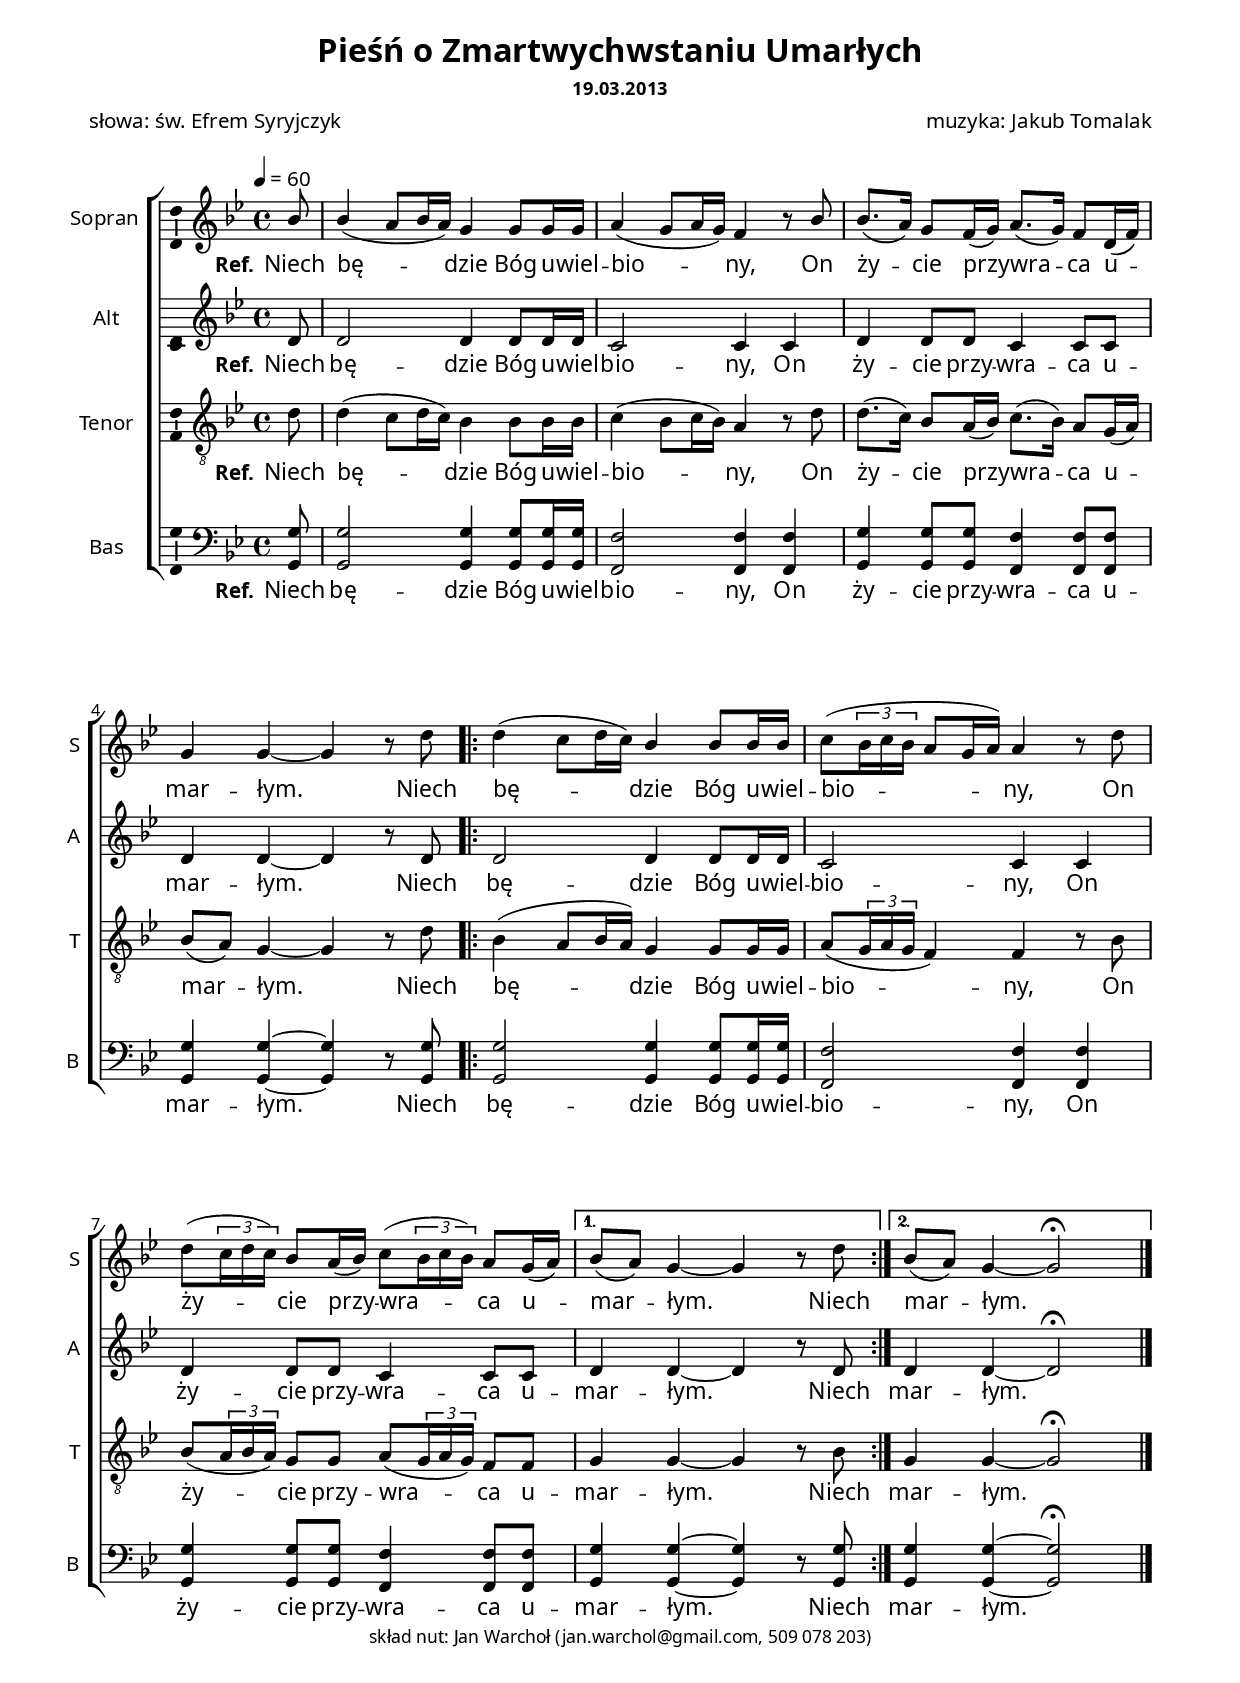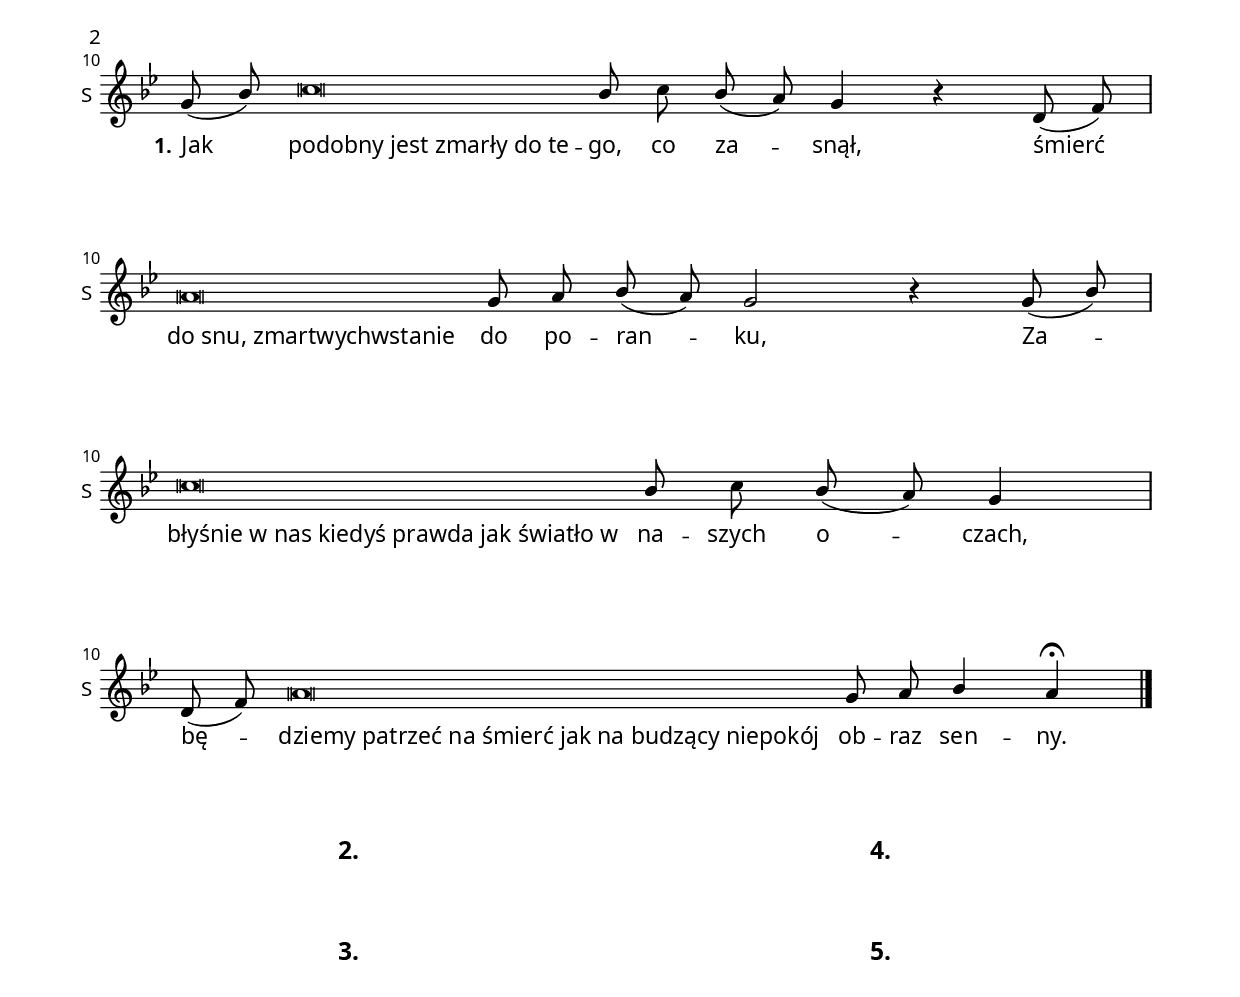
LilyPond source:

\version "2.17.25"
#(ly:set-option 'strokeadjust #t)

\header	{
  title = "Pieśń o Zmartwychwstaniu Umarłych"
  subsubtitle = "19.03.2013"
  poet = "słowa: św. Efrem Syryjczyk"
  composer = "muzyka: Jakub Tomalak"
}
%--------------------------------MELODIA
metrumitp = {
  \key g \minor
  \time 4/4
  \tempo 4 = 60
  \partial 8
}
recytatyw = {
  \once \override NoteHead #'style = #'altdefault
  \once \override LyricText #'X-offset = #-1.5
  \once \override LyricSpace #'minimum-distance = #2
  \once \override LyricHyphen #'minimum-distance = #2
}
melodiaSopranu =
\relative f' {
  \metrumitp
  \override Stem.neutral-direction = #UP
  bes8
  bes4( a8 bes16 a) g4 8 16 16
  a4( g8 a16 g) f4 r8 bes
  bes8.( a16) g8 f16( g) a8.( g16) f8 d16( f)
  g4 4~ 4 r8 d'
  \repeat volta 2 {
    d4(c8 d16 c) bes4 8 16 16
    c8( \tuplet 3/2 { bes16 c bes } a8 g16 a) a4 r8 d
    d8( \tuplet 3/2 { c16 d c) } bes8 a16( bes) c8( \tuplet 3/2 { bes16 c bes) } a8 g16( a)
  }
  \alternative {
    { bes8( a) g4~ 4 r8 d' }
    { bes8( a) g4~ 2\fermata }
  }
  \break
  \cadenzaOn
  g8( bes) \recytatyw c\breve bes8 c bes( a) g4 r d8( f) \bar "|"
  \recytatyw a\breve g8 a bes( a) g2 r4 g8( bes) \bar "|"
  \recytatyw c\breve bes8 c bes( a) g4 \bar "|"
  d8( f) \recytatyw a\breve g8 a bes4 a\fermata \bar "|"
  \cadenzaOff
  \bar "|."
}
melodiaAltu =
\relative f' {
  \metrumitp
  d8
  d2 4 8 16 16
  c2 4 4
  d4 8 8 c4 8 8
  d4 4~4 r8 8
  \repeat volta 2 {
    d2 4 8 16 16
    c2 4 4
    d4 8 8 c4 8 8
  }
  \alternative {
    { d4 4~4 r8 8 }
    { d4 4~2\fermata }
  }
  \bar "|."
}
melodiaTenorow =
\relative f {
  \metrumitp
  d'8
  d4(c8 d16 c) bes4 8 16 16
  c4( bes8 c16 bes) a4 r8 d
  d8.( c16) bes8 a16( bes) c8.( bes16) a8 g16( a)
  bes8( a) g4~ 4 r8 d'
  \repeat volta 2 {
    bes4(a8 bes16 a) g4 8 16 16
    a8( \tuplet 3/2 { g16 a g } f4) f4 r8 bes
    bes8( \tuplet 3/2 { a16 bes a) } g8 8 a8( \tuplet 3/2 { g16 a g) } f8 8
  }
  \alternative {
    { g4 4~ 4 r8 bes }
    { g4 4~ 2\fermata }
  }
  \bar "|."
}
melodiaBasow =
\relative f {
  \metrumitp
  <g g,>8
  <g g,>2 4 8 16 16
  <f f,>2 4 4
  <g g,>4 8 8 <f f,>4 8 8
  <g g,>4 4~4 r8 8
  \repeat volta 2 {
    <g g,>2 4 8 16 16
    <f f,>2 4 4
    <g g,>4 8 8 <f f,>4 8 8
  }
  \alternative {
    { <g g,>4 4~4 r8 8 }
    { <g g,>4 4~2\fermata }
  }
  \bar "|."
}
akordy = \chordmode {
}

%--------------------------------SŁOWA
tekst = \lyricmode {
  \set stanza = "Ref."
  Niech bę -- dzie Bóg u -- wiel -- bio -- ny,
  On ży -- cie przy -- wra -- ca u -- mar -- łym.
  Niech bę -- dzie Bóg u -- wiel -- bio -- ny,
  On ży -- cie przy -- wra -- ca u -- mar -- łym.
  Niech
  mar -- łym.
  \set stanza = "1."
  Jak \recytatyw "podobny jest zmarły do te" -- go, co za -- snął,
  śmierć \recytatyw "do snu, zmartwychwstanie " do po -- ran -- ku,
  Za -- \recytatyw "błyśnie w nas kiedyś prawda jak światło w" na -- szych o -- czach,
  bę -- \recytatyw "dziemy patrzeć na śmierć jak na budzący niepokój" ob -- raz sen -- ny.
}

tekstSopranu = \tekst
tekstAltu = \tekst
tekstTenorow = \tekst
tekstBasow = \tekst

zwrotkaII = \markup {
}
zwrotkaIII = \markup {
}
zwrotkaIV = \markup {
}
zwrotkaV = \markup {
}

%--------------------------------USTAWIENIA

#(set-global-staff-size 18)

\paper {
  indent = 12 \mm
  short-indent = 2 \mm
  left-margin = 15 \mm
  right-margin = 15 \mm

  system-count = 7

  top-markup-spacing #'basic-distance = 8
  markup-system-spacing #'basic-distance = 18
  system-system-spacing #'basic-distance = 18
  score-markup-spacing #'basic-distance = 15

  #(define fonts
     (make-pango-font-tree "antpolt"
       "Nimbus Sans"
       "Luxi Mono"
       (/ staff-height pt 20)))
}

#(define powiekszenie-zwrotek '(1.2 . 1.2))
#(define interlinia '(baseline-skip . 3)) % 3 is Lily default
odstepMiedzyZwrotkami = \markup \vspace #2
odstepOdNumeruDoZwrotki = \markup \hspace #1

\layout {
}

%--------------------------------STRUKTURA

\score {
  \new ChoirStaff <<
    \new ChordNames {
      \germanChords
      \set chordNameLowercaseMinor = ##t
      \akordy
    }
    \new Staff = sopran
    \with { \consists "Ambitus_engraver" } {
      \clef treble
      \set Staff.instrumentName = "Sopran "
      \set Staff.shortInstrumentName = "S "
      \new Voice = sopran {
        \set Staff.midiInstrument = "clarinet"
        \dynamicUp
        \tupletUp
        \melodiaSopranu
      }
    }
    \new Lyrics \lyricsto sopran \tekstSopranu

    \new Staff = alt
    \with { \consists "Ambitus_engraver" } {
      \clef treble
      \set Staff.instrumentName = "Alt "
      \set Staff.shortInstrumentName = "A "
      \new Voice = alt {
        \set Staff.midiInstrument = "clarinet"
        \dynamicUp
        \tupletUp
        \melodiaAltu
      }
    }
    \new Lyrics \lyricsto alt \tekstAltu

    \new Staff = tenor
    \with { \consists "Ambitus_engraver" } {
      \clef "treble_8"
      \set Staff.instrumentName = "Tenor "
      \set Staff.shortInstrumentName = "T "
      \new Voice = tenor {
        \set Staff.midiInstrument = "clarinet"
        \dynamicUp
        \tupletUp
        \melodiaTenorow
      }
    }
    \new Lyrics \lyricsto tenor \tekstTenorow

    \new Staff = bas
    \with { \consists "Ambitus_engraver" } {
      \clef bass
      \set Staff.instrumentName = "Bas "
      \set Staff.shortInstrumentName = "B "
      \new Voice = bas {
        \set Staff.midiInstrument = "clarinet"
        \dynamicUp
        \tupletUp
        \melodiaBasow
      }
    }
    \new Lyrics \lyricsto bas \tekstBasow
  >>
}

\markup {
  \fill-line {
    \scale #powiekszenie-zwrotek {
      \null

      \override #interlinia
      \column {
        \line {
          \bold
          "2."
          \odstepOdNumeruDoZwrotki
          \zwrotkaII
        }
        \odstepMiedzyZwrotkami
        \line {
          \bold
          "3."
          \odstepOdNumeruDoZwrotki
          \zwrotkaIII
        }
        \odstepMiedzyZwrotkami
      }

      \null

      \override #interlinia
      \column {
        \line {
          \bold
          "4."
          \odstepOdNumeruDoZwrotki
          \zwrotkaIV
        }
        \odstepMiedzyZwrotkami
        \line {
          \bold
          "5."
          \odstepOdNumeruDoZwrotki
          \zwrotkaV
        }
        \odstepMiedzyZwrotkami
      }

      \null
    }
  }
}

%--------------------------------STOPKA

\paper {
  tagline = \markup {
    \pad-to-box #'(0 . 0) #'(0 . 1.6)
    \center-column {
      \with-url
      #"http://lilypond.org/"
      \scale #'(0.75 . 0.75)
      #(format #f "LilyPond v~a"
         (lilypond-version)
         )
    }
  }

  oddFooterMarkup = \markup {
    \override #'(baseline-skip . 1)
    \column {
      \fill-line {
        %% Copyright header field only on first page in each bookpart.
        \on-the-fly #part-first-page {
          \override #'(baseline-skip . 2)
          \center-column {
            \scale #'(1 . 1)
            \fromproperty #'header:copyright
            \scale #'(0.85 . 0.85)
            "skład nut: Jan Warchoł (jan.warchol@gmail.com, 509 078 203)"
          }
        }
      }
      \fill-line {
        %% Tagline header field only on last page in the book.
        \on-the-fly #last-page \fromproperty #'header:tagline
      }
    }
  }
}